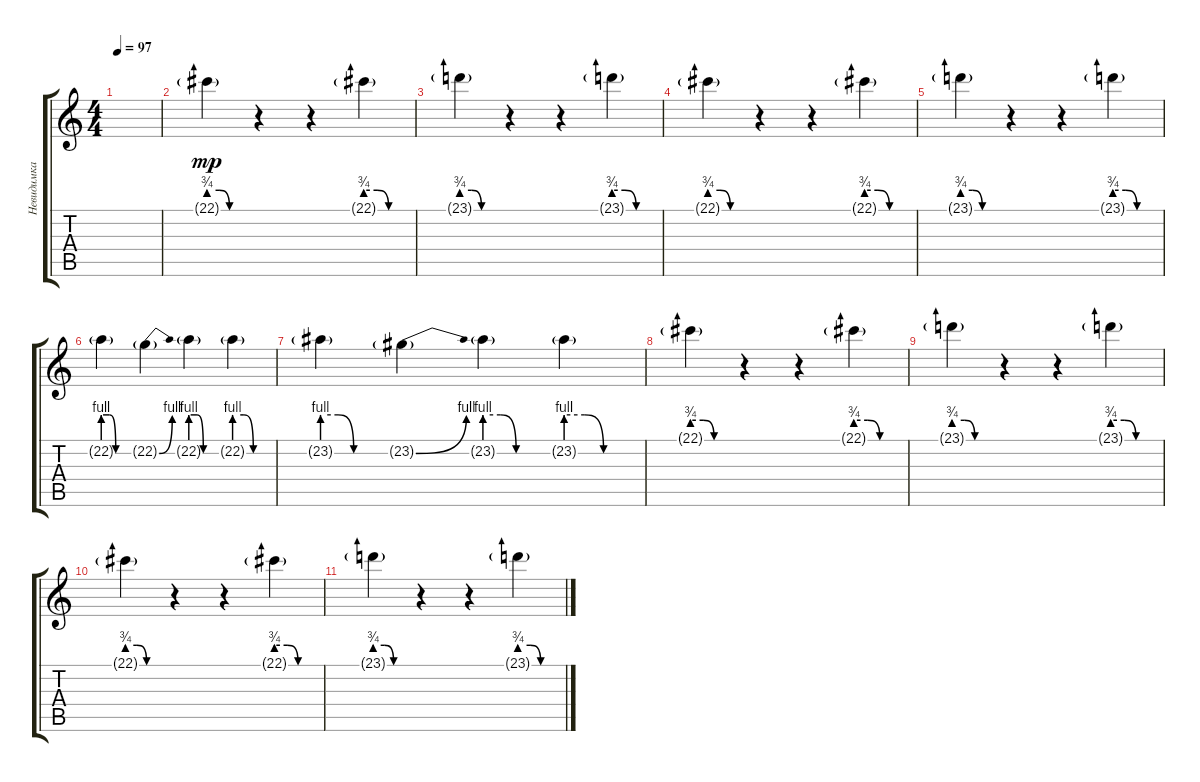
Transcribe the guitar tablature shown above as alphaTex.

\track ("Невидимка" "Невидимка") {instrument synthstrings1}
\staff {score tabs}
\tuning (D4 A3 F3 C3 G2 C2) {hide}
\ts (4 4)
\tempo 97
\clef g2
\ks c
|
22.1{be (custom 0 3 15 3 30 0 60 0) g}.4{dy mp} r.4 r.4 22.1{be (custom 0 3 15 3 30 0 60 0) g}.4 |
23.1{be (custom 0 3 15 3 30 0 60 0) g}.4 r.4 r.4 23.1{be (custom 0 3 15 3 30 0 60 0) g}.4 |
22.1{be (custom 0 3 15 3 30 0 60 0) g}.4 r.4 r.4 22.1{be (custom 0 3 15 3 30 0 60 0) g}.4 |
23.1{be (custom 0 3 15 3 30 0 60 0) g}.4 r.4 r.4 23.1{be (custom 0 3 15 3 30 0 60 0) g}.4 |
22.2{be (custom 0 4 15 4 30 0 60 0) g}.4 22.2{be (bend 0 0 60 4) g}.4 22.2{be (custom 0 4 15 4 30 0 60 0) g}.4 22.2{be (custom 0 4 15 4 30 0 60 0) g}.4 |
23.2{be (custom 0 4 15 4 30 0 60 0) g}.4 23.2{be (bend 0 0 60 4) g}.4 23.2{be (custom 0 4 15 4 30 0 60 0) g}.4 23.2{be (custom 0 4 15 4 30 0 60 0) g}.4 |
22.1{be (custom 0 3 15 3 30 0 60 0) g}.4 r.4 r.4 22.1{be (custom 0 3 15 3 30 0 60 0) g}.4 |
23.1{be (custom 0 3 15 3 30 0 60 0) g}.4 r.4 r.4 23.1{be (custom 0 3 15 3 30 0 60 0) g}.4 |
22.1{be (custom 0 3 15 3 30 0 60 0) g}.4 r.4 r.4 22.1{be (custom 0 3 15 3 30 0 60 0) g}.4 |
23.1{be (custom 0 3 15 3 30 0 60 0) g}.4 r.4 r.4 23.1{be (custom 0 3 15 3 30 0 60 0) g}.4
